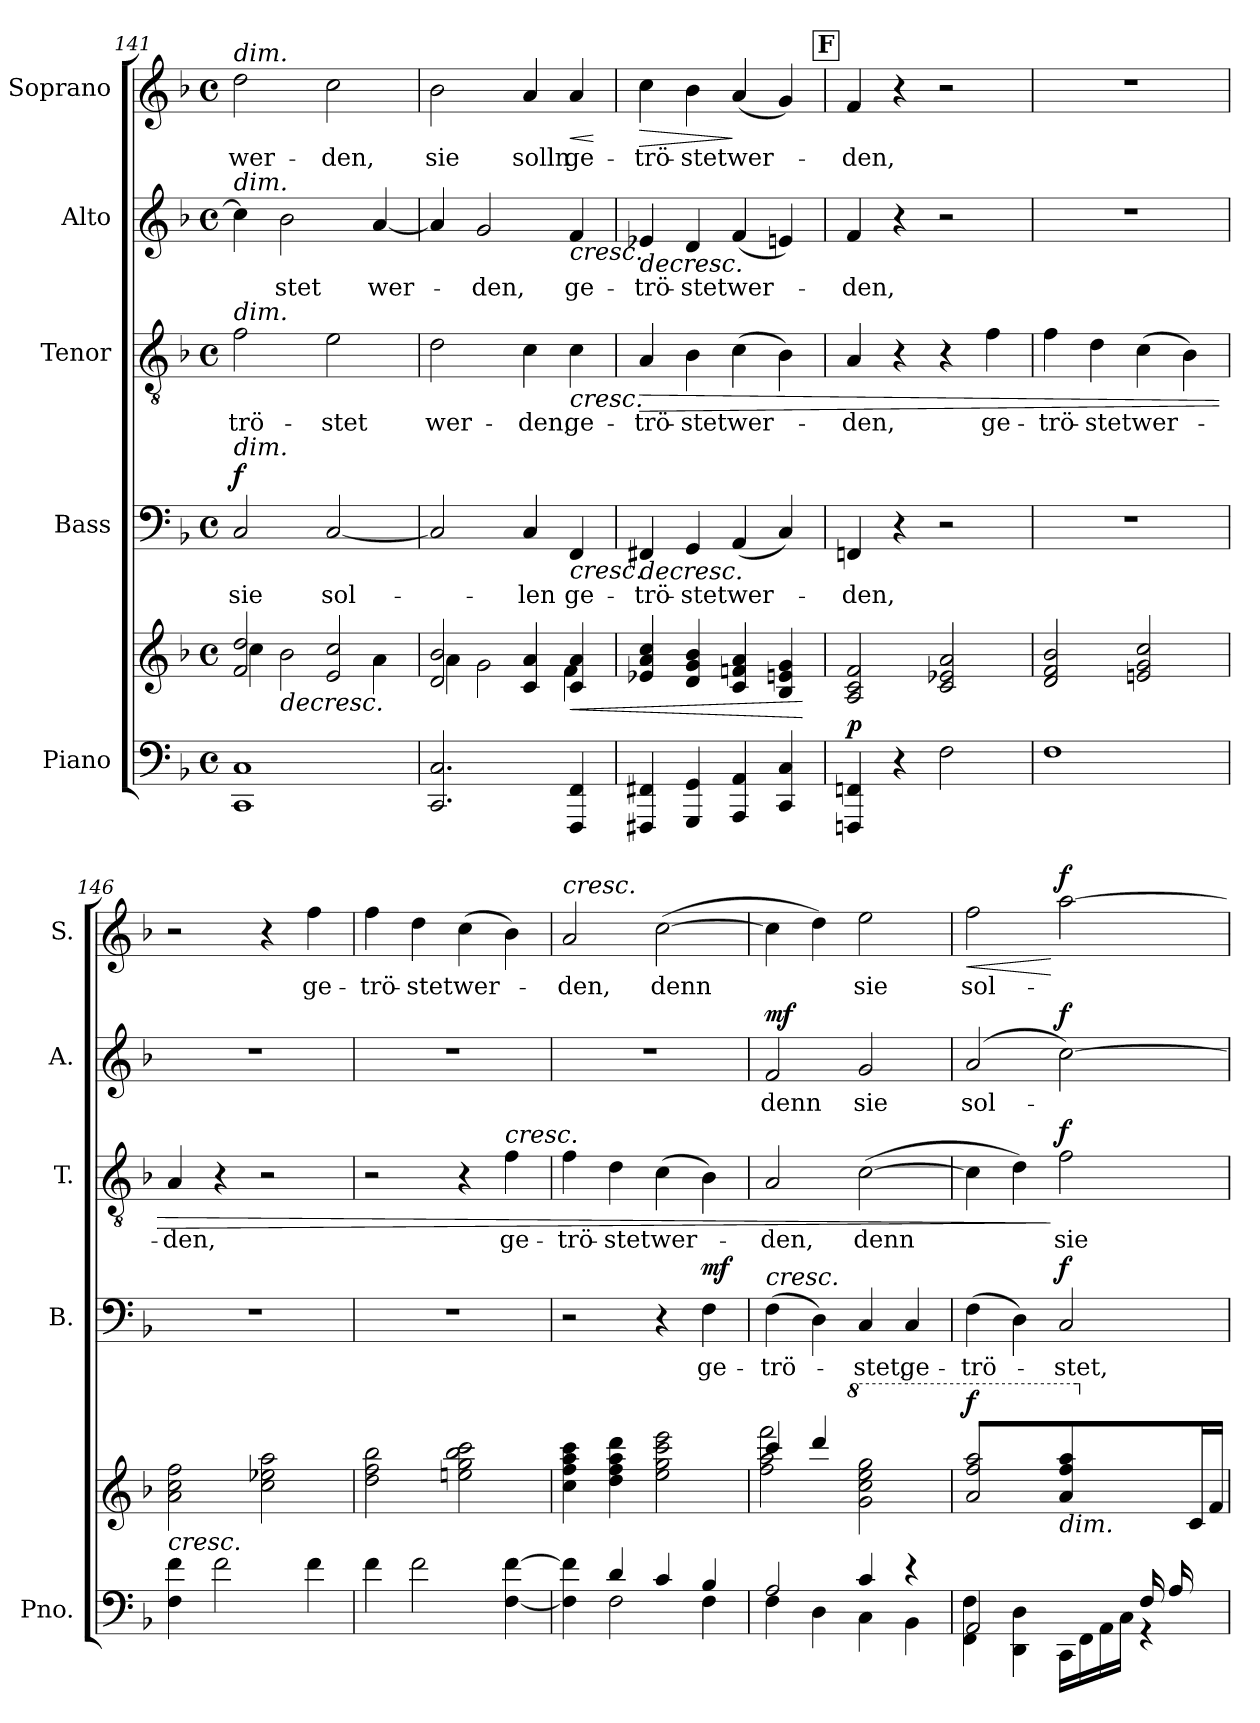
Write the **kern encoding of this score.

**kern	**kern	**dynam	**kern	**text	**dynam	**kern	**text	**dynam	**kern	**text	**dynam	**kern	**text	**dynam
*part5	*part5	*part5	*part4	*part4	*part4	*part3	*part3	*part3	*part2	*part2	*part2	*part1	*part1	*part1
*staff6	*staff5	*staff5/6	*staff4	*staff4	*staff4	*staff3	*staff3	*staff3	*staff2	*staff2	*staff2	*staff1	*staff1	*staff1
*I"Piano	*	*	*I"Bass	*	*	*I"Tenor	*	*	*I"Alto	*	*	*I"Soprano	*	*
*I'Pno.	*	*	*I'B.	*	*	*I'T.	*	*	*I'A.	*	*	*I'S.	*	*
*clefF4	*clefG2	*	*clefF4	*	*	*clefGv2	*	*	*clefG2	*	*	*clefG2	*	*
*k[b-]	*k[b-]	*	*k[b-]	*	*	*k[b-]	*	*	*k[b-]	*	*	*k[b-]	*	*
*M4/4	*M4/4	*	*M4/4	*	*	*M4/4	*	*	*M4/4	*	*	*M4/4	*	*
*met(c)	*met(c)	*	*met(c)	*	*	*met(c)	*	*	*met(c)	*	*	*met(c)	*	*
=141	=141	=141	=141	=141	=141	=141	=141	=141	=141	=141	=141	=141	=141	=141
*	*^	*	*	*	*	*	*	*	*	*	*	*	*	*
!	!	!	!	!	!	!	!	!	!	!	!	!	!LO:TX:a:i:t=dim.	!	!
!	!	!	!	!	!	!	!	!	!	!LO:TX:a:i:t=dim.	!	!	!	!	!
!	!	!	!	!	!	!	!LO:TX:a:i:t=dim.	!	!	!	!	!	!	!	!
!	!	!	!	!LO:TX:a:i:t=dim.	!	!	!	!	!	!	!	!	!	!	!
!	!	!	!	!	!LO:LY:b	!LO:DY:a	!	!LO:LY:b	!	!	!	!	!	!LO:LY:b	!
1CC 1C	2f/ 2dd/	4cc\	.	2C/	sie	f	2f\	-trö-	.	4cc\]	.	.	2dd\	wer-	.
!	!	!	!LO:HP:b	!	!	!	!	!	!	!	!LO:LY:b	!	!	!	!
.	.	2b-\	>	.	.	.	.	.	.	2b-\	-stet	.	.	.	.
!	!	!	!	!	!LO:LY:b	!	!	!LO:LY:b	!	!	!	!	!	!LO:LY:b	!
.	2e/ 2cc/	.	.	[2C/	sol-	.	2e\	-stet	.	.	.	.	2cc\	-den,	.
!	!	!	!	!	!	!	!	!	!	!	!LO:LY:b	!	!	!	!
.	.	4a\	.	.	.	.	.	.	.	[4a/	wer-	.	.	.	.
=142	=142	=142	=142	=142	=142	=142	=142	=142	=142	=142	=142	=142	=142	=142	=142
!	!	!	!	!	!	!	!	!LO:LY:b	!	!	!	!	!	!LO:LY:b	!
2.CC/ 2.C/	2d/ 2b-/	4a\	.	2C/]	.	.	2d\	wer-	.	4a/]	.	.	2b-\	sie	.
!	!	!	!	!	!	!	!	!	!	!	!LO:LY:b	!	!	!	!
.	.	2g\	.	.	.	.	.	.	.	2g/	-den,	.	.	.	.
!	!	!	!	!	!LO:LY:b	!	!	!LO:LY:b	!	!	!	!	!	!LO:LY:b	!
.	4c/ 4a/	.	.	4C/	-len	.	4c\	-den,	.	.	.	.	4a/	solln	.
!	!	!	!LO:HP:b	!	!LO:LY:b	!LO:HP:b	!	!LO:LY:b	!LO:HP:b	!	!LO:LY:b	!LO:HP:b	!	!LO:LY:b	!LO:HP:b
4FFF/ 4FF/	4c/ 4a/	4f\	<	4FF/	ge-	<	4c\	ge-	<	4f/	ge-	<	4a/	ge-	<
*	*v	*v	*	*	*	*	*	*	*	*	*	*	*	*	*
.	.	]	.	.	.	.	.	.	.	.	.	.	.	[
=143	=143	=143	=143	=143	=143	=143	=143	=143	=143	=143	=143	=143	=143	=143
!	!	!	!	!LO:LY:b	!LO:HP:b	!	!LO:LY:b	!LO:HP:b	!	!LO:LY:b	!LO:HP:b	!	!LO:LY:b	!LO:HP:b
4FFF#X/ 4FF#X/	4e-X/ 4a/ 4cc/	.	4FF#X/	-trö-	>	4A/	-trö-	>	4e-X/	-trö-	>	4cc\	-trö-	>
!	!	!	!	!LO:LY:b	!	!	!LO:LY:b	!	!	!LO:LY:b	!	!	!LO:LY:b	!
4GGG/ 4GG/	4d/ 4g/ 4b-/	.	4GG/	-stet	.	4B-\	-stet	.	4d/	-stet	.	4b-\	-stet	.
!	!	!	!	!LO:LY:b	!	!	!LO:LY:b	!	!	!LO:LY:b	!	!	!LO:LY:b	!
4AAA/ 4AA/	4c/ 4fn/ 4a/	.	(<4AA/	wer-	[	(>4c\	wer-	[	(<4f/	wer-	[	(<4a/	wer-	]
4CC/ 4C/	4B-/ 4en/ 4g/	.	4C/)	.	.	4B-\)	.	.	4en/)	.	.	4g/)	.	.
.	.	[	.	.	.	.	.	.	.	.	.	.	.	.
!!LO:REH:place=s1:a:B:fs=14:t=F
=144	=144	=144	=144	=144	=144	=144	=144	=144	=144	=144	=144	=144	=144	=144
!	!	!LO:DY:a=2	!	!LO:LY:b	!	!	!LO:LY:b	!	!	!LO:LY:b	!	!	!LO:LY:b	!
4FFFn/ 4FFn/	2A/ 2c/ 2f/	p	4FFn/	-den,	.	4A/	-den,	.	4f/	-den,	.	4f/	-den,	.
4r	.	.	4r	.	.	4r	.	.	4r	.	.	4r	.	.
2F\	2c/ 2e-X/ 2a/	.	2r	.	.	4r	.	.	2r	.	.	2r	.	.
!	!	!	!	!	!	!	!LO:LY:b	!	!	!	!	!	!	!
.	.	.	.	.	.	4f\	ge-	.	.	.	.	.	.	.
=145	=145	=145	=145	=145	=145	=145	=145	=145	=145	=145	=145	=145	=145	=145
!	!	!	!	!	!	!	!LO:LY:b	!	!	!	!	!	!	!
1F	2d/ 2f/ 2b-/	.	1r	.	.	4f\	-trö-	.	1r	.	.	1r	.	.
!	!	!	!	!	!	!	!LO:LY:b	!	!	!	!	!	!	!
.	.	.	.	.	.	4d\	-stet	.	.	.	.	.	.	.
!	!	!	!	!	!	!	!LO:LY:b	!	!	!	!	!	!	!
.	2en/ 2g/ 2cc/	.	.	.	.	(>4c\	wer-	.	.	.	.	.	.	.
.	.	.	.	.	.	4B-\)	.	.	.	.	.	.	.	.
=146	=146	=146	=146	=146	=146	=146	=146	=146	=146	=146	=146	=146	=146	=146
!	!LO:TX:b:i:t=cresc.	!	!	!	!	!	!	!	!	!	!	!	!	!
!	!	!	!	!	!	!	!LO:LY:b	!	!	!	!	!	!	!
4F\ 4f\	2a\ 2cc\ 2ff\	.	1r	.	.	4A/	-den,	.	1r	.	.	2r	.	.
2f\	.	.	.	.	.	4r	.	.	.	.	.	.	.	.
.	2cc\ 2ee-X\ 2aa\	.	.	.	.	2r	.	.	.	.	.	4r	.	.
!	!	!	!	!	!	!	!	!	!	!	!	!	!LO:LY:b	!
4f\	.	.	.	.	.	.	.	.	.	.	.	4ff\	ge-	.
=147	=147	=147	=147	=147	=147	=147	=147	=147	=147	=147	=147	=147	=147	=147
!	!	!	!	!	!	!	!	!	!	!	!	!	!LO:LY:b	!
4f\	2dd\ 2ff\ 2bb-\	.	1r	.	.	2r	.	.	1r	.	.	4ff\	-trö-	.
!	!	!	!	!	!	!	!	!	!	!	!	!	!LO:LY:b	!
2f\	.	.	.	.	.	.	.	.	.	.	.	4dd\	-stet	.
!	!	!	!	!	!	!	!	!	!	!	!	!	!LO:LY:b	!
.	2een\ 2gg\ 2bb-\ 2ccc\	.	.	.	.	4r	.	.	.	.	.	(>4cc\	wer-	.
!	!	!	!	!	!	!LO:TX:a:i:t=cresc.	!	!	!	!	!	!	!	!
!	!	!	!	!	!	!	!LO:LY:b	!	!	!	!	!	!	!
[4F\ [4f\	.	.	.	.	.	4f\	ge-	.	.	.	.	4b-\)	.	.
=148	=148	=148	=148	=148	=148	=148	=148	=148	=148	=148	=148	=148	=148	=148
*^	*	*	*	*	*	*	*	*	*	*	*	*	*	*
!	!	!	!	!	!	!	!	!	!	!	!	!	!LO:TX:a:i:t=cresc.	!	!
!	!	!	!	!	!	!	!	!LO:LY:b	!	!	!	!	!	!LO:LY:b	!
4F\] 4f\]	4ryy	4cc\ 4ff\ 4aa\ 4ccc\	.	2r	.	.	4f\	-trö-	.	1r	.	.	2a/	-den,	.
!	!	!	!	!	!	!	!	!LO:LY:b	!	!	!	!	!	!	!
4d/	2F\	4dd\ 4ff\ 4aa\ 4ddd\	.	.	.	.	4d\	-stet	.	.	.	.	.	.	.
!	!	!	!	!	!	!	!	!LO:LY:b	!	!	!	!	!	!LO:LY:b	!
4c/	.	2ee\ 2gg\ 2ccc\ 2eee\	.	4r	.	.	(>4c\	wer-	.	.	.	.	(>[2cc\	denn	.
!	!	!	!	!	!LO:LY:b	!LO:DY:a	!	!	!	!	!	!	!	!	!
4B-/	4F\	.	.	4F\	ge-	mf	4B-\)	.	.	.	.	.	.	.	.
=149	=149	=149	=149	=149	=149	=149	=149	=149	=149	=149	=149	=149	=149	=149	=149
*	*	*^	*	*	*	*	*	*	*	*	*	*	*	*	*
!	!	!	!	!	!LO:TX:a:i:t=cresc.	!	!	!	!	!	!	!	!	!	!	!
!	!	!	!	!	!	!LO:LY:b	!	!	!LO:LY:b	!	!	!LO:LY:b	!LO:DY:a	!	!	!
2A/	4F\	4ccc/	2ff\ 2aa\ 2fff\	.	(>4F\	-trö-	.	2A/	-den,	.	2f/	denn	mf	4cc\]	.	.
.	4D\	4ddd/	.	.	4D\)	.	.	.	.	.	.	.	.	4dd\)	.	.
*	*	*8va	*	*	*	*	*	*	*	*	*	*	*	*	*	*
!	!	!	!	!	!	!LO:LY:b	!	!	!LO:LY:b	!	!	!LO:LY:b	!	!	!LO:LY:b	!
4c/	4C\	2ryy	2gg\ 2ccc\ 2eee\ 2ggg\	.	4C/	-stet,	.	(>[2c\	denn	.	2g/	sie	.	2ee\	sie	.
!	!	!	!	!	!	!LO:LY:b	!	!	!	!	!	!	!	!	!	!
4r	4BB-\	.	.	.	4C/	ge-	.	.	.	.	.	.	.	.	.	.
*	*	*v	*v	*	*	*	*	*	*	*	*	*	*	*	*	*
=150	=150	=150	=150	=150	=150	=150	=150	=150	=150	=150	=150	=150	=150	=150	=150
*	*^	*	*	*	*	*	*	*	*	*	*	*	*	*	*
!	!	!	!	!LO:DY:a	!	!LO:LY:b	!	!	!	!	!	!LO:LY:b	!	!	!LO:LY:b	!LO:HP:b
2.ryy	2AA/	4FF\ 4F\	2aa\ 2fff\ 2aaa\	f	(>4F\	-trö-	.	4c\]	.	.	(>2a/	sol-	.	2ff\	sol-	<
.	.	4DD\ 4D\	.	.	4D\)	.	.	4d\)	.	.	.	.	.	.	.	.
!	!	!	!LO:TX:b:i:t=dim.	!	!	!	!	!	!	!	!	!	!	!	!	!
!	!	!	!	!	!	!LO:LY:b	!LO:DY:n=1:a	!	!LO:LY:b	!LO:DY:n=1:a	!	!	!LO:DY:n=1:a	!	!	!LO:DY:n=1:a
.	2ryy	16CC\LL	4aa\ 4fff\ 4aaa\	.	2C/	-stet,	] f	2f\	sie	] f	[2cc\)	.	] f	[2aa\	.	[ f
.	.	16FF\	.	.	.	.	.	.	.	.	.	.	.	.	.	.
.	.	16AA\	.	.	.	.	.	.	.	.	.	.	.	.	.	.
.	.	16C\JJ	.	.	.	.	.	.	.	.	.	.	.	.	.	.
*	*	*	*X8va	*	*	*	*	*	*	*	*	*	*	*	*	*
16F/LL	.	4r	8ryy	.	.	.	.	.	.	.	.	.	.	.	.	.
16A/	.	.	.	.	.	.	.	.	.	.	.	.	.	.	.	.
8ryy	.	.	16c/	.	.	.	.	.	.	.	.	.	.	.	.	.
.	.	.	16f/JJ	.	.	.	.	.	.	.	.	.	.	.	.	.
*v	*v	*v	*	*	*	*	*	*	*	*	*	*	*	*	*	*
=	=	=	=	=	=	=	=	=	=	=	=	=	=	=
*-	*-	*-	*-	*-	*-	*-	*-	*-	*-	*-	*-	*-	*-	*-
